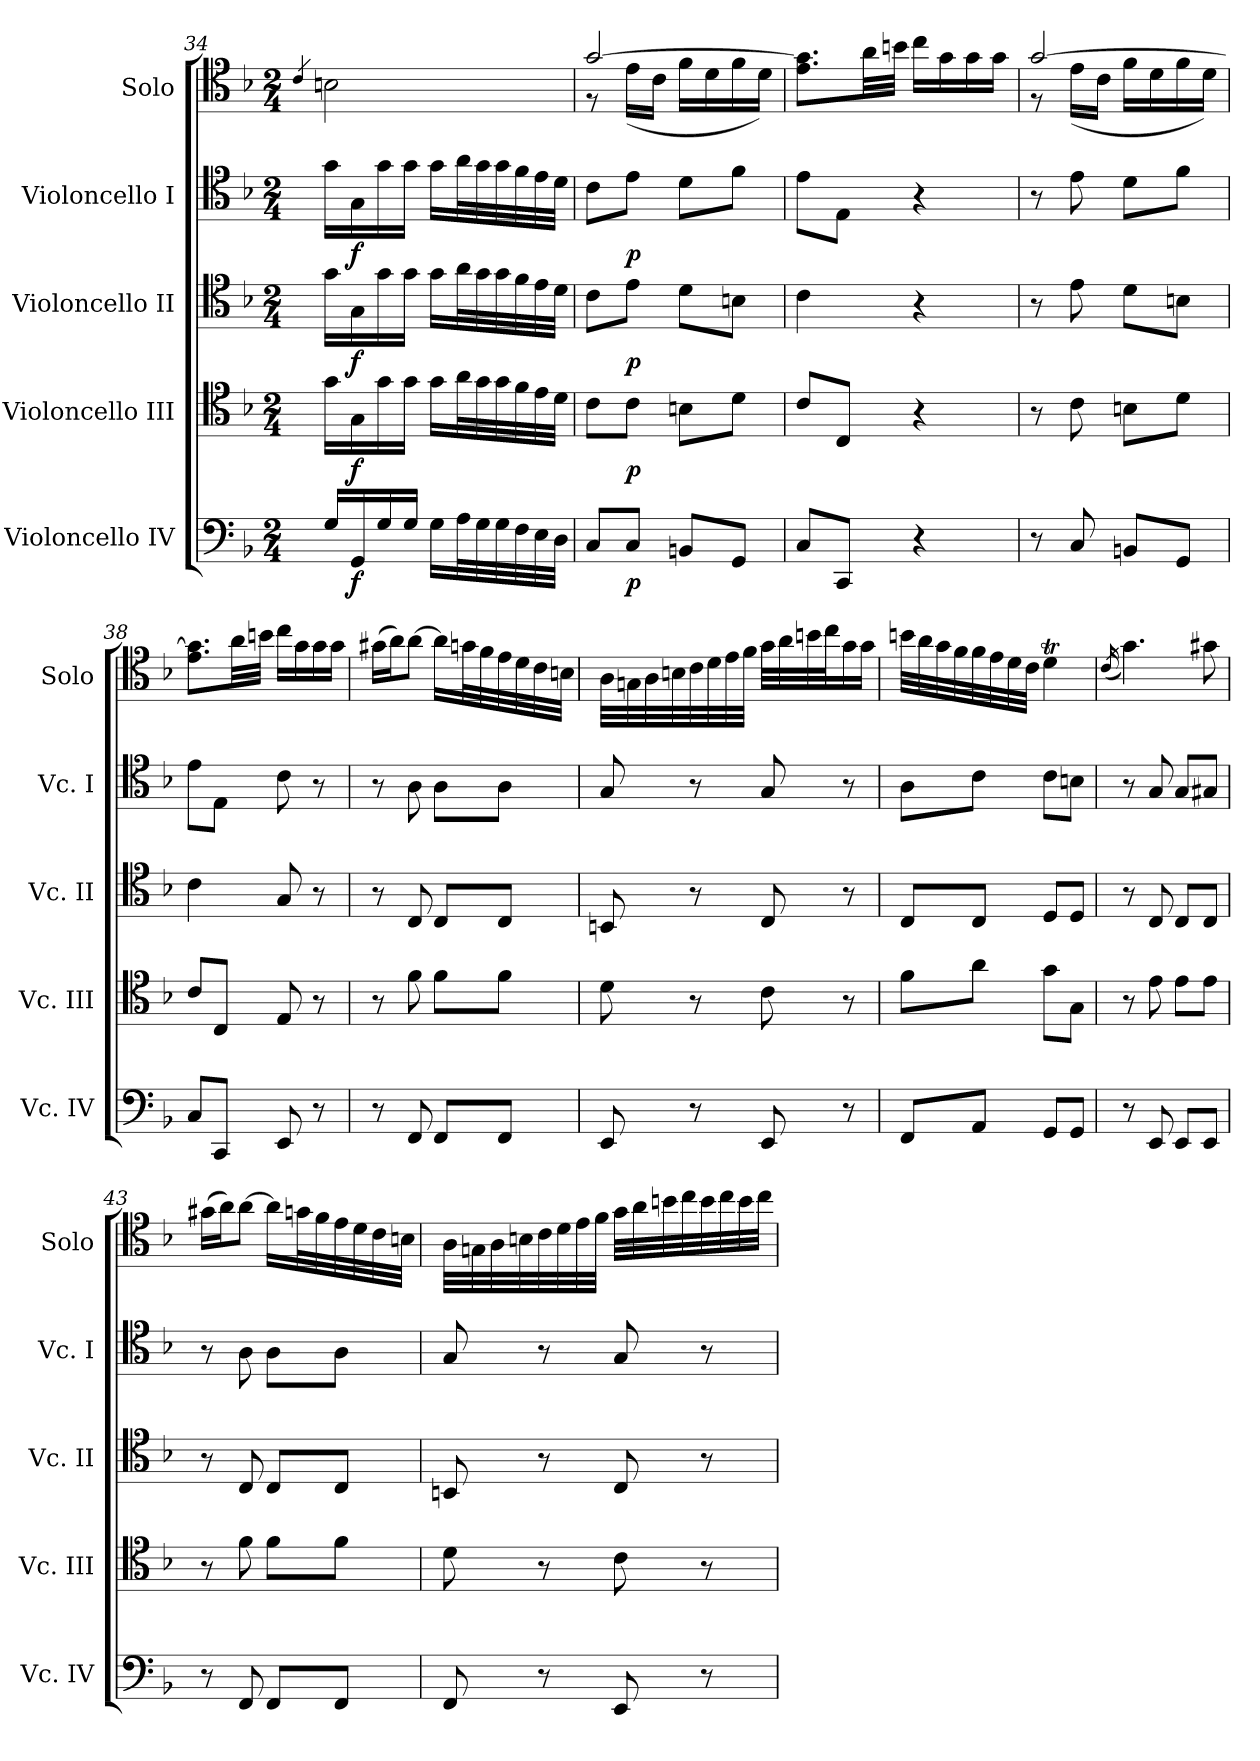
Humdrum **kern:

**kern	**dynam	**kern	**dynam	**kern	**dynam	**kern	**dynam	**kern
*part5	*part5	*part4	*part4	*part3	*part3	*part2	*part2	*part1
*staff5	*staff5	*staff4	*staff4	*staff3	*staff3	*staff2	*staff2	*staff1
*I"Violoncello IV	*	*I"Violoncello III	*	*I"Violoncello II	*	*I"Violoncello I	*	*I"Solo
*I'Vc. IV	*	*I'Vc. III	*	*I'Vc. II	*	*I'Vc. I	*	*I'Solo
*clefF4	*	*clefC4	*	*clefC4	*	*clefC4	*	*clefC4
*k[b-]	*	*k[b-]	*	*k[b-]	*	*k[b-]	*	*k[b-]
*M2/4	*	*M2/4	*	*M2/4	*	*M2/4	*	*M2/4
=34	=34	=34	=34	=34	=34	=34	=34	=34
.	.	.	.	.	.	.	.	4qc/
16G/LL	.	16g\LL	.	16g\LL	.	16g\LL	.	2Bn\
!	!LO:DY:b	!	!LO:DY:b	!	!LO:DY:b	!	!LO:DY:b	!
16GG/	f	16G\	f	16G\	f	16G\	f	.
16G/	.	16g\	.	16g\	.	16g\	.	.
16G/JJ	.	16g\JJ	.	16g\JJ	.	16g\JJ	.	.
16G\LL	.	16g\LL	.	16g\LL	.	16g\LL	.	.
32A\L	.	32a\L	.	32a\L	.	32a\L	.	.
32G\	.	32g\	.	32g\	.	32g\	.	.
32G\	.	32g\	.	32g\	.	32g\	.	.
32F\	.	32f\	.	32f\	.	32f\	.	.
32E\	.	32e\	.	32e\	.	32e\	.	.
32D\JJJ	.	32d\JJJ	.	32d\JJJ	.	32d\JJJ	.	.
=35	=35	=35	=35	=35	=35	=35	=35	=35
*	*	*	*	*	*	*	*	*^
8C/L	.	8c\L	.	8c\L	.	8c\L	.	[2g/	8r
!	!LO:DY:b	!	!LO:DY:b	!	!LO:DY:b	!	!LO:DY:b	!	!
8C/J	p	8c\J	p	8e\J	p	8e\J	p	.	(16e\LL
.	.	.	.	.	.	.	.	.	16c\JJ
8BBn/L	.	8Bn\L	.	8d\L	.	8d\L	.	.	16f\LL
.	.	.	.	.	.	.	.	.	16d\
8GG/J	.	8d\J	.	8Bn\J	.	8f\J	.	.	16f\
.	.	.	.	.	.	.	.	.	16d\JJ)
*	*	*	*	*	*	*	*	*v	*v
!!LO:LB:g=z
=36	=36	=36	=36	=36	=36	=36	=36	=36
8C/L	.	8c/L	.	4c\	.	8e\L	.	8.e\ 8.g\]L
8CC/J	.	8C/J	.	.	.	8E\J	.	.
.	.	.	.	.	.	.	.	32a\LL
.	.	.	.	.	.	.	.	32bn\JJJ
4r	.	4r	.	4r	.	4r	.	16cc\LL
.	.	.	.	.	.	.	.	16g\
.	.	.	.	.	.	.	.	16g\
.	.	.	.	.	.	.	.	16g\JJ
=37	=37	=37	=37	=37	=37	=37	=37	=37
*	*	*	*	*	*	*	*	*^
8r	.	8r	.	8r	.	8r	.	[2g/	8r
8C/	.	8c\	.	8e\	.	8e\	.	.	(16e\LL
.	.	.	.	.	.	.	.	.	16c\JJ
8BBn/L	.	8Bn\L	.	8d\L	.	8d\L	.	.	16f\LL
.	.	.	.	.	.	.	.	.	16d\
8GG/J	.	8d\J	.	8Bn\J	.	8f\J	.	.	16f\
.	.	.	.	.	.	.	.	.	16d\JJ)
*	*	*	*	*	*	*	*	*v	*v
=38	=38	=38	=38	=38	=38	=38	=38	=38
8C/L	.	8c/L	.	4c\	.	8e\L	.	8.e\ 8.g\]L
8CC/J	.	8C/J	.	.	.	8E\J	.	.
.	.	.	.	.	.	.	.	32a\LL
.	.	.	.	.	.	.	.	32bn\JJJ
8EE/	.	8E/	.	8G/	.	8c\	.	16cc\LL
.	.	.	.	.	.	.	.	16g\
8r	.	8r	.	8r	.	8r	.	16g\
.	.	.	.	.	.	.	.	16g\JJ
=39	=39	=39	=39	=39	=39	=39	=39	=39
8r	.	8r	.	8r	.	8r	.	(16g#X\LL
.	.	.	.	.	.	.	.	16a\J)
8FF/	.	8f\	.	8C/	.	8A\	.	[8a\J
8FF/L	.	8f\L	.	8C/L	.	8A\L	.	16a\LL]
.	.	.	.	.	.	.	.	32gn\L
.	.	.	.	.	.	.	.	32f\
8FF/J	.	8f\J	.	8C/J	.	8A\J	.	32e\
.	.	.	.	.	.	.	.	32d\
.	.	.	.	.	.	.	.	32c\
.	.	.	.	.	.	.	.	32Bn\JJJ
!!LO:PB:g=z
=40	=40	=40	=40	=40	=40	=40	=40	=40
8EE/	.	8d\	.	8BBn/	.	8G/	.	32A\LLL
.	.	.	.	.	.	.	.	32Gn\
.	.	.	.	.	.	.	.	32A\
.	.	.	.	.	.	.	.	32Bn\
8r	.	8r	.	8r	.	8r	.	32c\
.	.	.	.	.	.	.	.	32d\
.	.	.	.	.	.	.	.	32e\
.	.	.	.	.	.	.	.	32f\JJJ
8EE/	.	8c\	.	8C/	.	8G/	.	32g\LLL
.	.	.	.	.	.	.	.	32a\
.	.	.	.	.	.	.	.	32bn\
.	.	.	.	.	.	.	.	32cc\J
8r	.	8r	.	8r	.	8r	.	16g\
.	.	.	.	.	.	.	.	16g\JJ
=41	=41	=41	=41	=41	=41	=41	=41	=41
8FF/L	.	8f\L	.	8C/L	.	8A\L	.	32bn\LLL
.	.	.	.	.	.	.	.	32a\
.	.	.	.	.	.	.	.	32g\
.	.	.	.	.	.	.	.	32f\
8AA/J	.	8a\J	.	8C/J	.	8c\J	.	32f\
.	.	.	.	.	.	.	.	32e\
.	.	.	.	.	.	.	.	32d\
.	.	.	.	.	.	.	.	32c\JJJ
8GG/L	.	8g\L	.	8D/L	.	8c\L	.	4dT\
8GG/J	.	8G\J	.	8D/J	.	8Bn\J	.	.
=42	=42	=42	=42	=42	=42	=42	=42	=42
.	.	.	.	.	.	.	.	(16qc/
8r	.	8r	.	8r	.	8r	.	4.g\)
8EE/	.	8e\	.	8C/	.	8G/	.	.
8EE/L	.	8e\L	.	8C/L	.	8G/L	.	.
8EE/J	.	8e\J	.	8C/J	.	8G#X/J	.	8g#X\
!!LO:LB:g=z
=43	=43	=43	=43	=43	=43	=43	=43	=43
8r	.	8r	.	8r	.	8r	.	(16g#X\LL
.	.	.	.	.	.	.	.	16a\J)
8FF/	.	8f\	.	8C/	.	8A\	.	[8a\J
8FF/L	.	8f\L	.	8C/L	.	8A\L	.	16a\LL]
.	.	.	.	.	.	.	.	32gn\L
.	.	.	.	.	.	.	.	32f\
8FF/J	.	8f\J	.	8C/J	.	8A\J	.	32e\
.	.	.	.	.	.	.	.	32d\
.	.	.	.	.	.	.	.	32c\
.	.	.	.	.	.	.	.	32Bn\JJJ
=44	=44	=44	=44	=44	=44	=44	=44	=44
8FF/	.	8d\	.	8BBn/	.	8G/	.	32A\LLL
.	.	.	.	.	.	.	.	32Gn\
.	.	.	.	.	.	.	.	32A\
.	.	.	.	.	.	.	.	32Bn\
8r	.	8r	.	8r	.	8r	.	32c\
.	.	.	.	.	.	.	.	32d\
.	.	.	.	.	.	.	.	32e\
.	.	.	.	.	.	.	.	32f\JJJ
8EE/	.	8c\	.	8C/	.	8G/	.	32g\LLL
.	.	.	.	.	.	.	.	32a\
.	.	.	.	.	.	.	.	32bn\
.	.	.	.	.	.	.	.	32cc\
8r	.	8r	.	8r	.	8r	.	32b\
.	.	.	.	.	.	.	.	32cc\
.	.	.	.	.	.	.	.	32b\
.	.	.	.	.	.	.	.	32cc\JJJ
=	=	=	=	=	=	=	=	=
*-	*-	*-	*-	*-	*-	*-	*-	*-
